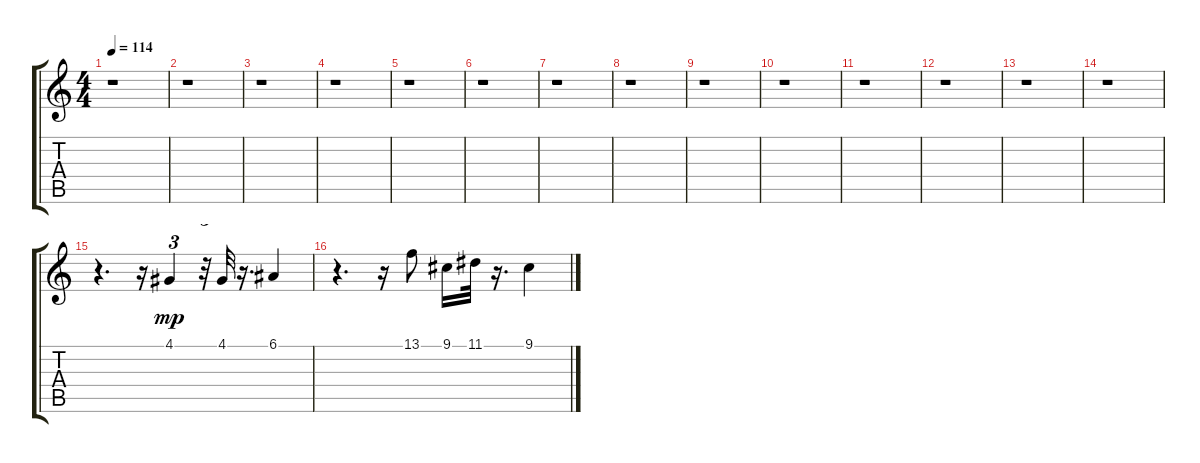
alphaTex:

\track "" {instrument lead2sawtooth}
\staff {score tabs}
\tuning (E4 B3 G3 D3 A2 E2) {hide}
\ts (4 4)
\tempo 114
\clef g2
\ks c
r.1{dy mp} |
r.1 |
r.1 |
r.1 |
r.1 |
r.1 |
r.1 |
r.1 |
r.1 |
r.1 |
r.1 |
r.1 |
r.1 |
r.1 |
r.4{d} r.16 4.1.4{tu (3 2)} r.32{tu (3 2)} 4.1.32 r.16{d} 6.1.4 |
r.4{d} r.16 13.1.8 9.1.16 11.1.32 r.16{d} 9.1.4
